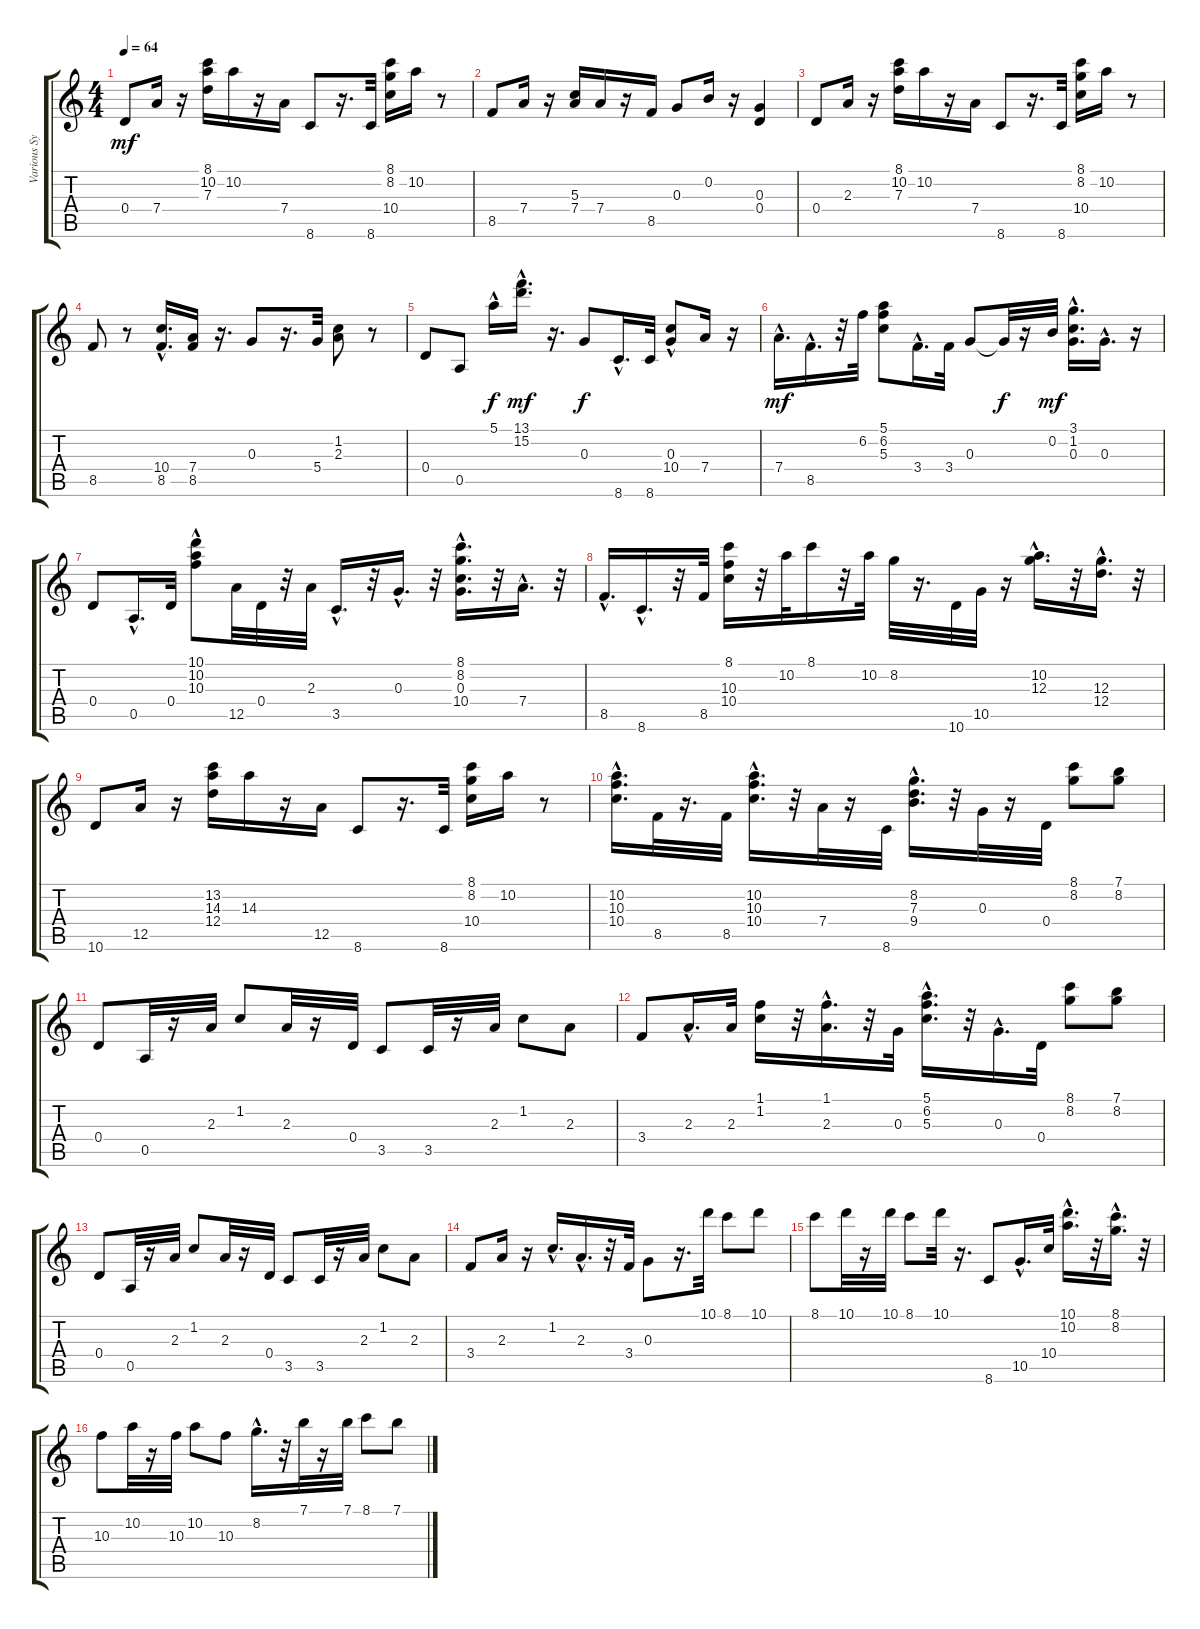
\track ("Various Synth Fillers" "Various Sy") {instrument distortionguitar}
\staff {score tabs}
\tuning (E4 B3 G3 D3 A2 E2) {hide}
\ts (4 4)
\tempo 64
\clef g2
\ks c
0.4.8{dy mf} 7.4.16 r.16 (8.1 10.2 7.3).16 10.2.16 r.16 7.4.16 8.6.8 r.16{d} 8.6.32 (8.1 8.2 10.4).16 10.2.16 r.8 |
8.5.8 7.4.16 r.16 (5.3 7.4).16 7.4.16 r.16 8.5.16 0.3.8 0.2.16 r.16 (0.3 0.4).4 |
0.4.8 2.3.16 r.16 (8.1 10.2 7.3).16 10.2.16 r.16 7.4.16 8.6.8 r.16{d} 8.6.32 (8.1 8.2 10.4).16 10.2.16 r.8 |
8.5.8 r.8 (10.4{hac} 8.5{hac}).16{d} (7.4 8.5).16 r.16{d} 0.3.8 r.16{d} 5.4.32 (1.2 2.3).8 r.8 |
0.4.8 0.5.8 5.1{hac}.16{dy f} (13.1{hac} 15.2{hac}).16{d dy mf} r.16{d} 0.3.8{dy f} 8.6{hac}.16{d} 8.6.32 (0.3 10.4{hac}).8 7.4.16 r.16 |
7.4{hac}.16{d dy mf} 8.5{hac}.16{d} r.32 6.2.32 (5.1 6.2 5.3).8 3.4{hac}.16{d} 3.4.32 0.3.8 0.3{t}.32{dy f} r.16 0.2.32{dy mf} (3.1{hac} 1.2{hac} 0.3{hac}).16{d} 0.3{hac}.16{d} r.16 |
0.4.8 0.5{hac}.16{d} 0.4.32 (10.1 10.2{hac} 10.3{hac}).8 12.5.32 0.4.32 r.32 2.3.32 3.5{hac}.16{d} r.32 0.3{hac}.16{d} r.32 (8.1{hac} 8.2{hac} 0.3{hac} 10.4{hac}).16{d} r.32 7.4{hac}.16{d} r.32 |
8.5{hac}.16{d} 8.6{hac}.16{d} r.32 8.5.32 (8.1 10.3 10.4).16 r.32 10.2.32 8.1.16 r.32 10.2.32 8.2.32 r.16{d} 10.6.32 10.5.32 r.16 (10.2{hac} 12.3{hac}).16{d} r.32 (12.3{hac} 12.4{hac}).16{d} r.32 |
10.6.8 12.5.16 r.16 (13.2 14.3 12.4).16 14.3.16 r.16 12.5.16 8.6.8 r.16{d} 8.6.32 (8.1 8.2 10.4).16 10.2.16 r.8 |
(10.2{hac} 10.3{hac} 10.4{hac}).16{d} 8.5.32 r.16{d} 8.5.32 (10.2{hac} 10.3{hac} 10.4{hac}).16{d} r.32 7.4.32 r.16 8.6.32 (8.2{hac} 7.3{hac} 9.4{hac}).16{d} r.32 0.3.32 r.16 0.4.32 (8.1 8.2).8 (7.1 8.2).8 |
0.4.8 0.5.32 r.16 2.3.32{volume 10} 1.2.8 2.3.32{volume 10} r.16 0.4.32 3.5.8{volume 10} 3.5.32{volume 10} r.16 2.3.32 1.2.8{volume 10} 2.3.8 |
3.4.8{volume 10} 2.3{hac}.16{d volume 10} 2.3.32 (1.1 1.2).16{volume 9} r.32 (1.1{hac} 2.3{hac}).16{d} r.32 0.3.32{volume 9} (5.1{hac} 6.2{hac} 5.3{hac}).16{d volume 9} r.32 0.3{hac}.16{d} 0.4.32{volume 9} (8.1 8.2).8 (7.1 8.2).8{volume 9} |
0.4.8{volume 9} 0.5.32 r.16 2.3.32 1.2.8 2.3.32 r.16 0.4.32 3.5.8 3.5.32 r.16 2.3.32 1.2.8 2.3.8 |
3.4.8 2.3.16 r.16 1.2{hac}.16{d} 2.3{hac}.16{d} r.32 3.4.32 0.3.8 r.16{d} 10.1.32 8.1.8 10.1.8 |
8.1.8 10.1.32 r.16 10.1.32 8.1.8 10.1.32 r.16{d} 8.6.8 10.5{hac}.16{d} 10.4.32 (10.1{hac} 10.2{hac}).16{d} r.32 (8.1{hac} 8.2{hac}).16{d} r.32 |
10.3.8 10.2.32 r.16 10.3.32 10.2.8 10.3.8 8.2{hac}.16{d} r.32 7.1.32 r.16 7.1.32 8.1.8 7.1.8
